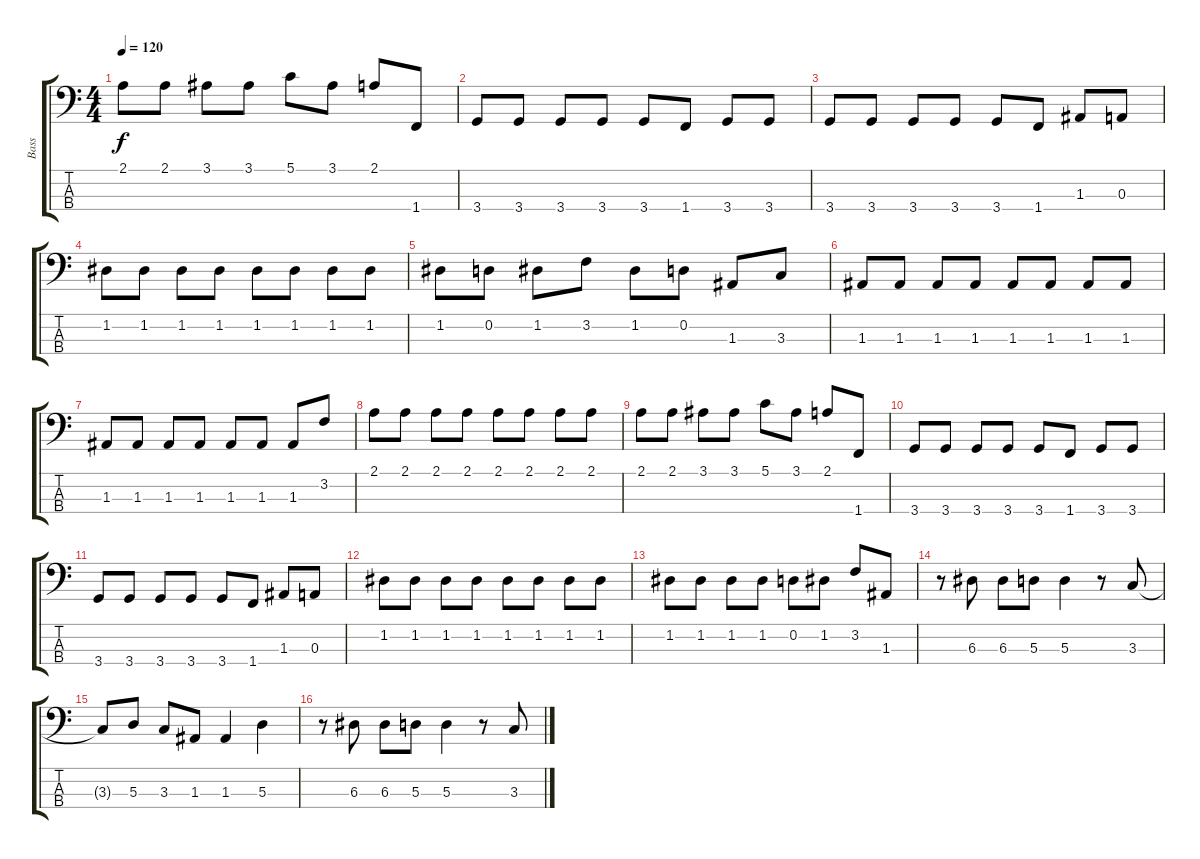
\track ("Bass" "Bass") {instrument electricbasspick}
\staff {score tabs}
\tuning (G2 D2 A1 E1) {hide}
\ts (4 4)
\tempo 120
\clef f4
\ks c
2.1.8{dy f} 2.1.8 3.1.8 3.1.8 5.1.8 3.1.8 2.1.8 1.4.8 |
3.4.8 3.4.8 3.4.8 3.4.8 3.4.8 1.4.8 3.4.8 3.4.8 |
3.4.8 3.4.8 3.4.8 3.4.8 3.4.8 1.4.8 1.3.8 0.3.8 |
1.2.8 1.2.8 1.2.8 1.2.8 1.2.8 1.2.8 1.2.8 1.2.8 |
1.2.8 0.2.8 1.2.8 3.2.8 1.2.8 0.2.8 1.3.8 3.3.8 |
1.3.8 1.3.8 1.3.8 1.3.8 1.3.8 1.3.8 1.3.8 1.3.8 |
1.3.8 1.3.8 1.3.8 1.3.8 1.3.8 1.3.8 1.3.8 3.2.8 |
2.1.8 2.1.8 2.1.8 2.1.8 2.1.8 2.1.8 2.1.8 2.1.8 |
2.1.8 2.1.8 3.1.8 3.1.8 5.1.8 3.1.8 2.1.8 1.4.8 |
3.4.8 3.4.8 3.4.8 3.4.8 3.4.8 1.4.8 3.4.8 3.4.8 |
3.4.8 3.4.8 3.4.8 3.4.8 3.4.8 1.4.8 1.3.8 0.3.8 |
1.2.8 1.2.8 1.2.8 1.2.8 1.2.8 1.2.8 1.2.8 1.2.8 |
1.2.8 1.2.8 1.2.8 1.2.8 0.2.8 1.2.8 3.2.8 1.3.8 |
r.8 6.3.8 6.3.8 5.3.8 5.3.4 r.8 3.3.8 |
3.3{t}.8 5.3.8 3.3.8 1.3.8 1.3.4 5.3.4 |
r.8 6.3.8 6.3.8 5.3.8 5.3.4 r.8 3.3.8
